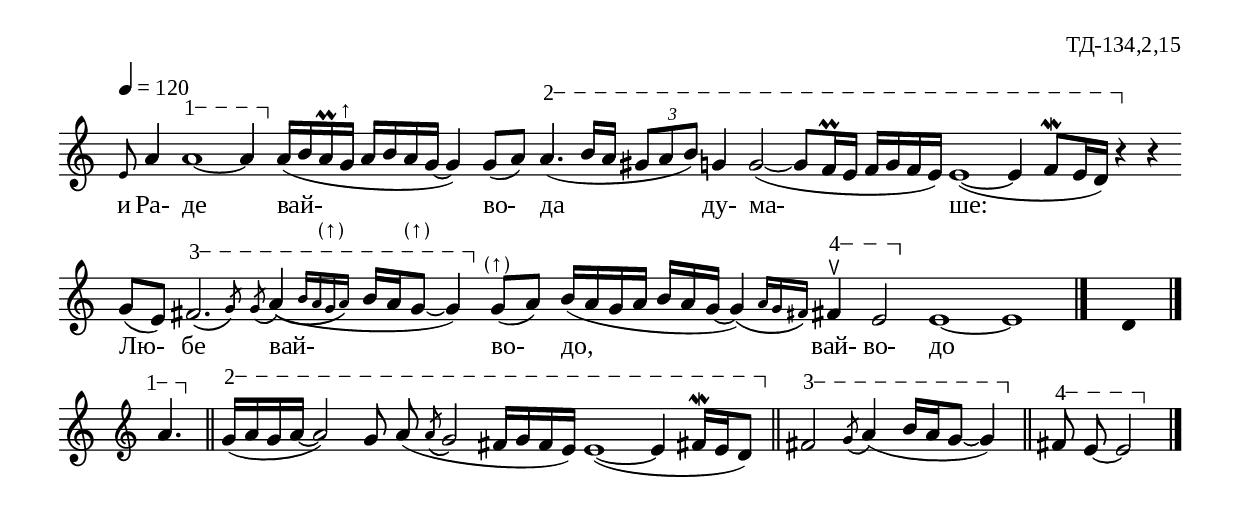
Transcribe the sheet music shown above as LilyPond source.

%{
td_134_2_15
%}

\include "td-preamble.ly"

\score {
\relative c' {
\tempo 4 = 120
\cadenzaOn
\phrasingSlurDown
\ii e8 
a4 
\varA
a1\startTextSpan~ a4\stopTextSpan 
a16[( b a\prall g^"↑"] a[ b a g]~ g4) g8[( a]) 
\varB
a4.\startTextSpan( b16[ a] \times 2/3 { gis8[ a b)] } g4 
g2(~ g8[ f16\prall e] f[ g f e]) e1(~ e4 f8\mordent[ e16 d\stopTextSpan])
r4 r
\bar ""
g8[( e]) 
\varC
\afterGrace fis2.\startTextSpan\( { \stdB g8\) \stdE } 
\parS
\acciaccatura g8 \afterGrace a4(\( { b16[ a g-\parenthesize^"↑" a]\) } 
b16[ a g8-\parenthesize^"↑"]~ g4\stopTextSpan)
%%
g8-\parenthesize^"↑"[( a]) b16[( a g a] b[ a16 g]~ 
\afterGrace g4)\( { a16[ g fis!\)] }
\varD
fis!4\startTextSpan^\ltoe e2\stopTextSpan 
e1~ e
 \bar "|." 
s4 \fixB d \fixC
 \bar "|." 
 s16 \clef treble
\varA
s4\startTextSpan a'4.\stopTextSpan  \bar "||"
\varB
g16\startTextSpan[( a g a]~ a2) g8 a\noBeam( \grace { \stdB a\( \stdE } g2\) 
fis!16[ g fis e]) e1(~ e4 fis!16\mordent[ e d8\stopTextSpan]) \bar "||"
\varC
fis!2\startTextSpan \acciaccatura g8 a4( b16[ a g8]~ g4\stopTextSpan) \bar "||"
\varD
fis!8\startTextSpan e\noBeam~ e2\stopTextSpan 
 \bar "|."  
}
\addlyrics { и Ра- де вай- во- да ду- ма- ше: Лю- бе вай- во- до, вай- во- до }
%
\layout {
   \context { 
	    \Staff \remove "Time_signature_engraver" } 
  indent = #0
  line-width = 190\mm
  ragged-right=##f
}
%
\midi { 
	\context {
		\Score tempoWholesPerMinute = #(ly:make-moment 120 4)
		}
	}
}
%
\header{
  opus = "ТД-134,2,15"
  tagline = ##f
}


